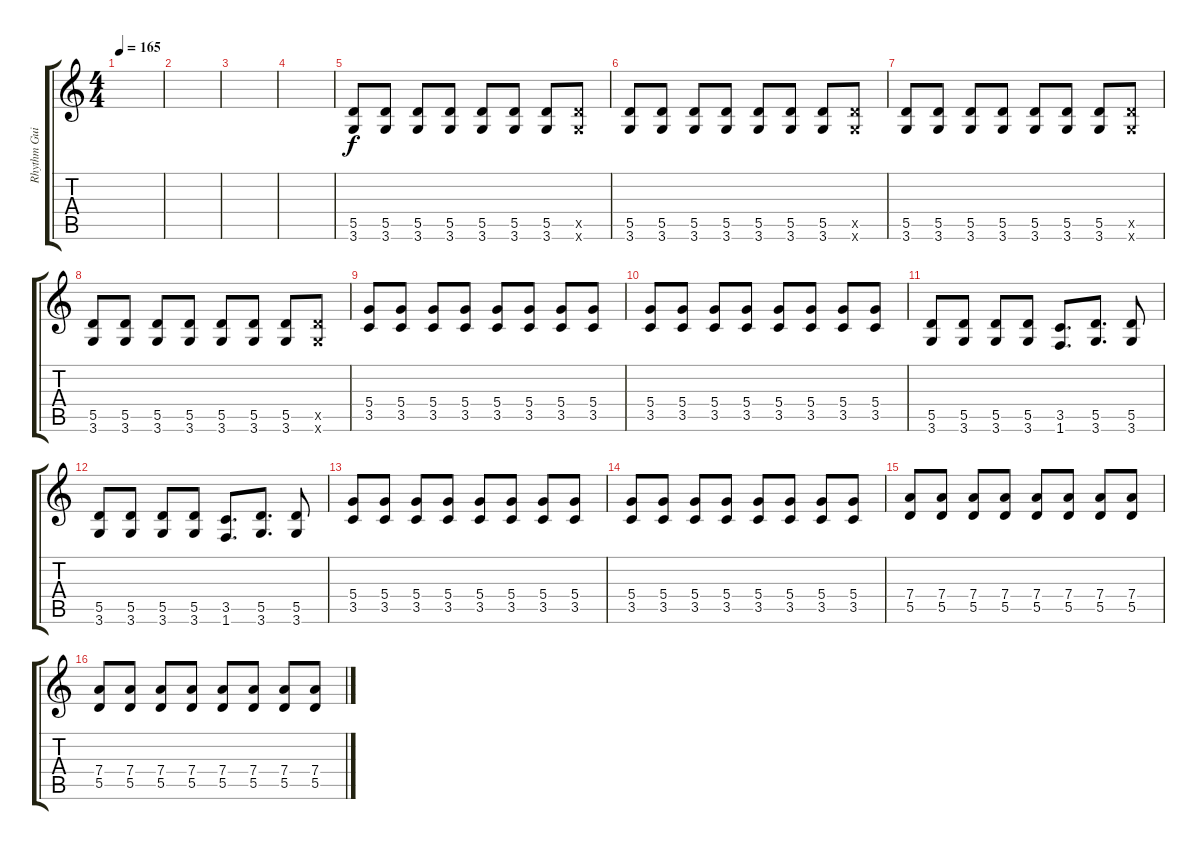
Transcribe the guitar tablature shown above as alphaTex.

\track ("Rhythm Guitar" "Rhythm Gui") {instrument distortionguitar}
\staff {score tabs}
\tuning (E4 B3 G3 D3 A2 E2) {hide}
\ts (4 4)
\tempo 165
\clef g2
\ks c
|
|
|
|
(5.5 3.6).8 (5.5 3.6).8 (5.5 3.6).8 (5.5 3.6).8 (5.5 3.6).8 (5.5 3.6).8 (5.5 3.6).8 (5.5{x} 3.6{x}).8 |
(5.5 3.6).8 (5.5 3.6).8 (5.5 3.6).8 (5.5 3.6).8 (5.5 3.6).8 (5.5 3.6).8 (5.5 3.6).8 (5.5{x} 3.6{x}).8 |
(5.5 3.6).8 (5.5 3.6).8 (5.5 3.6).8 (5.5 3.6).8 (5.5 3.6).8 (5.5 3.6).8 (5.5 3.6).8 (5.5{x} 3.6{x}).8 |
(5.5 3.6).8 (5.5 3.6).8 (5.5 3.6).8 (5.5 3.6).8 (5.5 3.6).8 (5.5 3.6).8 (5.5 3.6).8 (5.5{x} 3.6{x}).8 |
(5.4 3.5).8 (5.4 3.5).8 (5.4 3.5).8 (5.4 3.5).8 (5.4 3.5).8 (5.4 3.5).8 (5.4 3.5).8 (5.4 3.5).8 |
(5.4 3.5).8 (5.4 3.5).8 (5.4 3.5).8 (5.4 3.5).8 (5.4 3.5).8 (5.4 3.5).8 (5.4 3.5).8 (5.4 3.5).8 |
(5.5 3.6).8 (5.5 3.6).8 (5.5 3.6).8 (5.5 3.6).8 (3.5 1.6).8{d} (5.5 3.6).8{d} (5.5 3.6).8 |
(5.5 3.6).8 (5.5 3.6).8 (5.5 3.6).8 (5.5 3.6).8 (3.5 1.6).8{d} (5.5 3.6).8{d} (5.5 3.6).8 |
(5.4 3.5).8 (5.4 3.5).8 (5.4 3.5).8 (5.4 3.5).8 (5.4 3.5).8 (5.4 3.5).8 (5.4 3.5).8 (5.4 3.5).8 |
(5.4 3.5).8 (5.4 3.5).8 (5.4 3.5).8 (5.4 3.5).8 (5.4 3.5).8 (5.4 3.5).8 (5.4 3.5).8 (5.4 3.5).8 |
(7.4 5.5).8 (7.4 5.5).8 (7.4 5.5).8 (7.4 5.5).8 (7.4 5.5).8 (7.4 5.5).8 (7.4 5.5).8 (7.4 5.5).8 |
(7.4 5.5).8 (7.4 5.5).8 (7.4 5.5).8 (7.4 5.5).8 (7.4 5.5).8 (7.4 5.5).8 (7.4 5.5).8 (7.4 5.5).8
